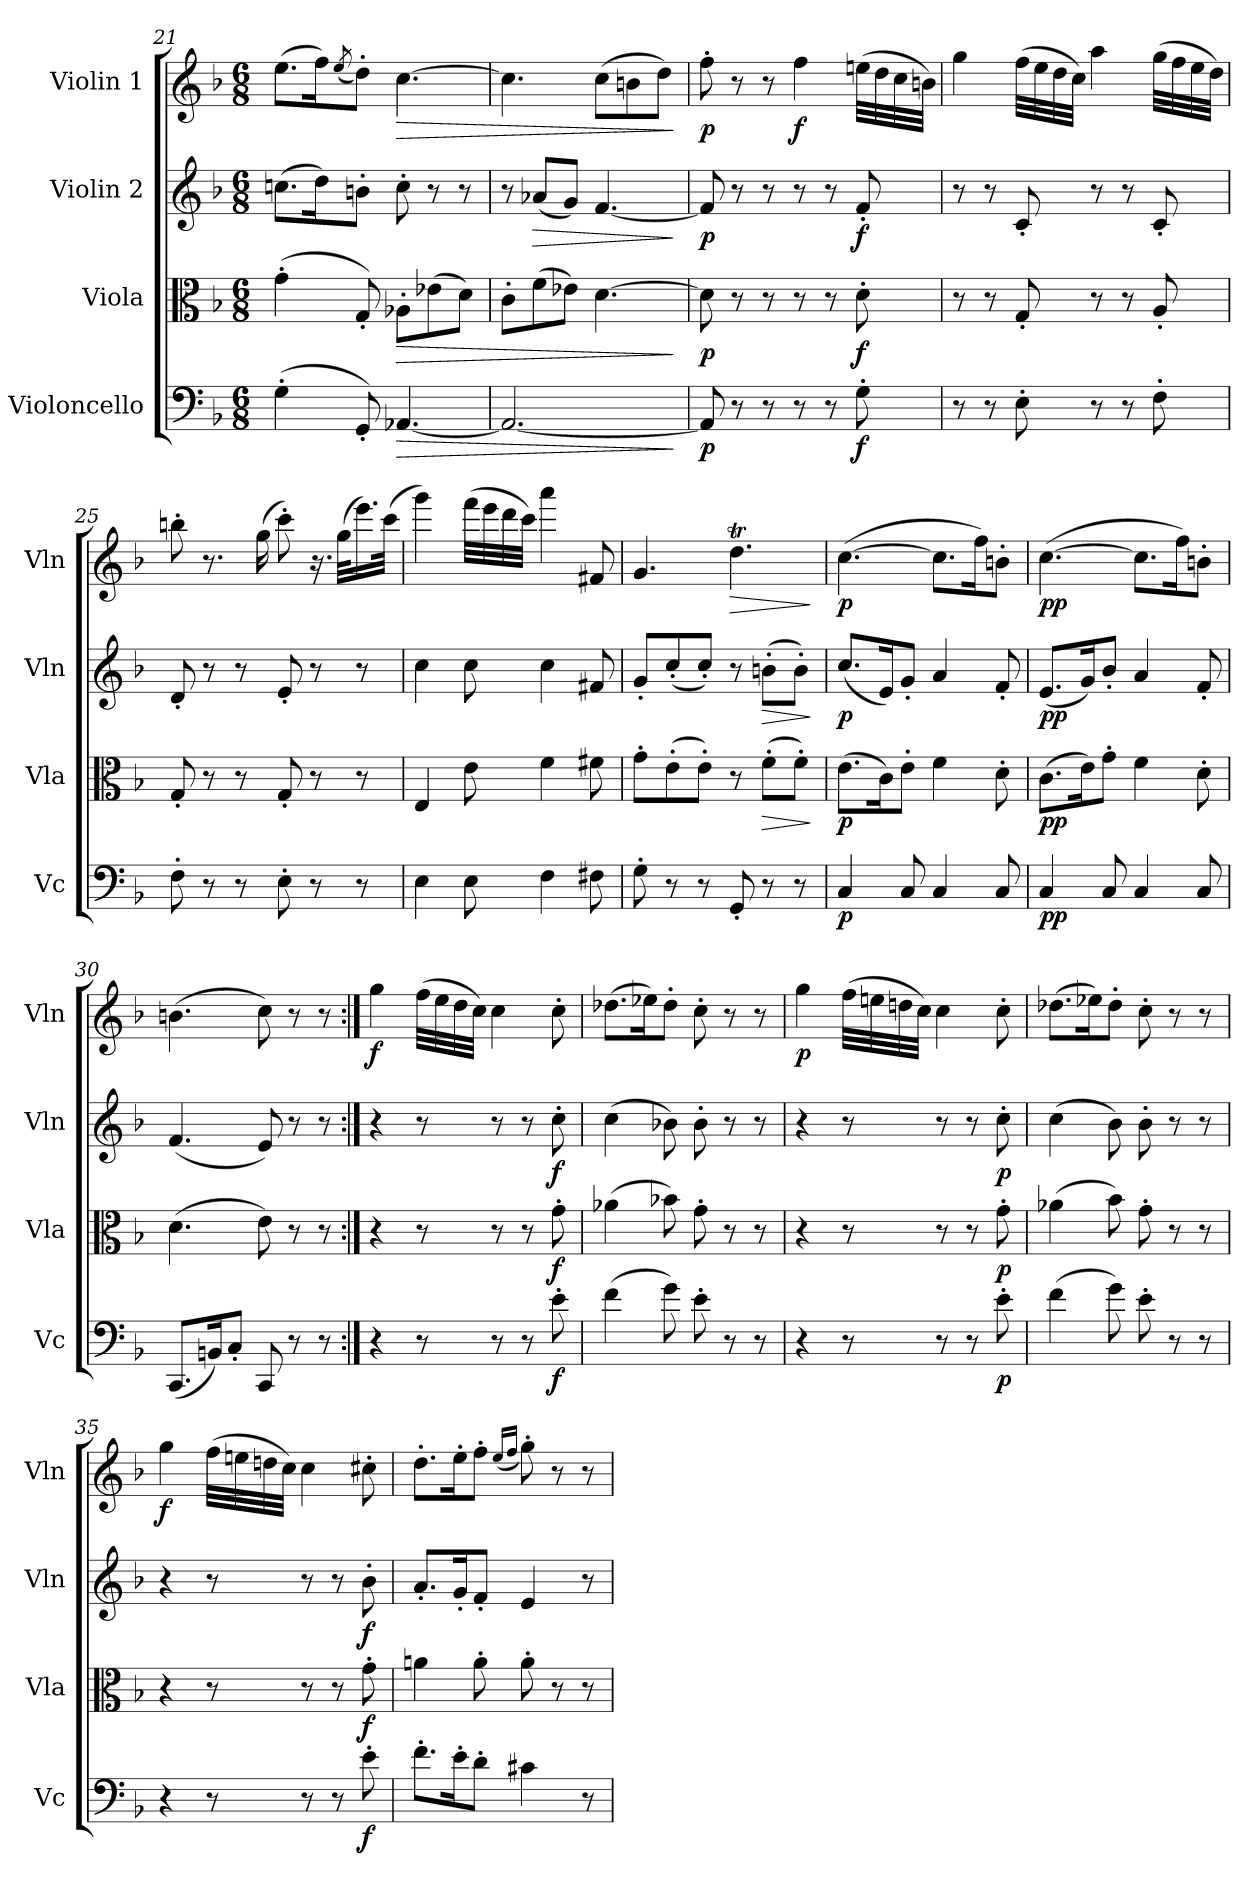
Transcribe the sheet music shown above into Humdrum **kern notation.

**kern	**dynam	**kern	**dynam	**kern	**dynam	**kern	**dynam
*part4	*part4	*part3	*part3	*part2	*part2	*part1	*part1
*staff4	*staff4	*staff3	*staff3	*staff2	*staff2	*staff1	*staff1
*I"Violoncello	*	*I"Viola	*	*I"Violin 2	*	*I"Violin 1	*
*I'Vc	*	*I'Vla	*	*I'Vln	*	*I'Vln	*
*clefF4	*	*clefC3	*	*clefG2	*	*clefG2	*
*k[b-]	*	*k[b-]	*	*k[b-]	*	*k[b-]	*
*M6/8	*	*M6/8	*	*M6/8	*	*M6/8	*
=21	=21	=21	=21	=21	=21	=21	=21
(4G'\	.	(4g'\	.	(8.ccn\L	.	(8.ee\L	.
.	.	.	.	16dd\K)	.	16ff\K)	.
.	.	.	.	.	.	(8qee/	.
8GG'/)	.	8G'/)	.	8bn'\J	.	8dd'\J)	.
!	!LO:HP:b	!	!LO:HP:b	!	!	!	!LO:HP:b
[4.AA-X/	>	8A-X'\L	>	8cc'\	.	[4.cc\	>
.	.	(8e-X\	.	8r	.	.	.
.	.	8d\J)	.	8r	.	.	.
=22	=22	=22	=22	=22	=22	=22	=22
2.AA-/_	.	8c'\L	.	8r	.	4.cc\]	.
!	!	!	!	!	!LO:HP:b	!	!
.	.	(8f\	.	(8a-X/L	>	.	.
.	.	8e-X\J)	.	8g/J)	.	.	.
.	.	[4.d\	.	[4.f/	.	(8cc\L	.
.	.	.	.	.	.	8bn\	.
.	.	.	.	.	.	8dd\J)	.
.	]	.	]	.	]	.	]
!!LO:PB:g=z
=23	=23	=23	=23	=23	=23	=23	=23
!	!LO:DY:b	!	!LO:DY:b	!	!LO:DY:b	!	!LO:DY:b
8AA-/]	p	8d\]	p	8f/]	p	8ff'\	p
8r	.	8r	.	8r	.	8r	.
8r	.	8r	.	8r	.	8r	.
!	!	!	!	!	!	!	!LO:DY:b
8r	.	8r	.	8r	.	4ff\	f
8r	.	8r	.	8r	.	.	.
!	!LO:DY:b	!	!LO:DY:b	!	!LO:DY:b	!	!
8G'\	f	8d'\	f	8f'/	f	(32een\LLL	.
.	.	.	.	.	.	32dd\	.
.	.	.	.	.	.	32cc\	.
.	.	.	.	.	.	32bn\JJJ)	.
=24	=24	=24	=24	=24	=24	=24	=24
8r	.	8r	.	8r	.	4gg\	.
8r	.	8r	.	8r	.	.	.
8E'\	.	8G'/	.	8c'/	.	(32ff\LLL	.
.	.	.	.	.	.	32ee\	.
.	.	.	.	.	.	32dd\	.
.	.	.	.	.	.	32cc\JJJ)	.
8r	.	8r	.	8r	.	4aa\	.
8r	.	8r	.	8r	.	.	.
8F'\	.	8A'/	.	8c'/	.	(32gg\LLL	.
.	.	.	.	.	.	32ff\	.
.	.	.	.	.	.	32ee\	.
.	.	.	.	.	.	32dd\JJJ)	.
=25	=25	=25	=25	=25	=25	=25	=25
8F'\	.	8G'/	.	8d'/	.	8bbn'\	.
8r	.	8r	.	8r	.	8.r	.
8r	.	8r	.	8r	.	.	.
.	.	.	.	.	.	(16gg\	.
8E'\	.	8G'/	.	8e'/	.	8ccc'\)	.
8r	.	8r	.	8r	.	16.r	.
.	.	.	.	.	.	(32gg\KLL	.
8r	.	8r	.	8r	.	16.eee\)	.
.	.	.	.	.	.	(32ccc\JJk	.
=26	=26	=26	=26	=26	=26	=26	=26
4E\	.	4E/	.	4cc\	.	4ggg\)	.
8E\	.	8e\	.	8cc\	.	(32fff\LLL	.
.	.	.	.	.	.	32eee\	.
.	.	.	.	.	.	32ddd\	.
.	.	.	.	.	.	32ccc\JJJ)	.
4F\	.	4f\	.	4cc\	.	4aaa\	.
8F#X\	.	8f#X\	.	8f#X/	.	8f#X/	.
!!LO:LB:g=z
=27	=27	=27	=27	=27	=27	=27	=27
8G'\	.	8g'\L	.	8g'/L	.	4.g/	.
8r	.	(8e'\	.	(8cc'/	.	.	.
8r	.	8e'\J)	.	8cc'/J)	.	.	.
!	!	!	!	!	!	!	!LO:HP:b
8GG'/	.	8r	.	8r	.	4.ddT\	>
!	!	!	!LO:HP:b	!	!LO:HP:b	!	!
8r	.	(8f'\L	>	(8bn'\L	>	.	.
8r	.	8f'\J)	.	8b'\J)	.	.	.
.	.	.	]	.	]	.	]
=28	=28	=28	=28	=28	=28	=28	=28
!	!LO:DY:b	!	!LO:DY:b	!	!LO:DY:b	!	!LO:DY:b
4C/	p	(8.e\L	p	(8.cc/L	p	([4.cc\	p
.	.	16c\K)	.	16e/K)	.	.	.
8C/	.	8e'\J	.	8g'/J	.	.	.
4C/	.	4f\	.	4a/	.	8.cc\L]	.
.	.	.	.	.	.	16ff\K)	.
8C/	.	8d'\	.	8f'/	.	8bn'\J	.
=29	=29	=29	=29	=29	=29	=29	=29
!	!LO:DY:b	!	!LO:DY:b	!	!LO:DY:b	!	!LO:DY:b
4C/	pp	(8.c\L	pp	(8.e/L	pp	([4.cc\	pp
.	.	16e\K)	.	16g/K)	.	.	.
8C/	.	8g'\J	.	8b-'/J	.	.	.
4C/	.	4f\	.	4a/	.	8.cc\L]	.
.	.	.	.	.	.	16ff\K)	.
8C/	.	8d'\	.	8f'/	.	8bn'\J	.
=30	=30	=30	=30	=30	=30	=30	=30
(8.CC/L	.	(4.d\	.	(4.f/	.	(4.bn\	.
16BBn/K)	.	.	.	.	.	.	.
8C'/J	.	.	.	.	.	.	.
8CC/	.	8e\)	.	8e/)	.	8cc\)	.
8r	.	8r	.	8r	.	8r	.
8r	.	8r	.	8r	.	8r	.
!!LO:LB:g=z
=31:|!	=31:|!	=31:|!	=31:|!	=31:|!	=31:|!	=31:|!	=31:|!
!	!	!	!	!	!	!	!LO:DY:b
4r	.	4r	.	4r	.	4gg\	f
8r	.	8r	.	8r	.	(32ff\LLL	.
.	.	.	.	.	.	32ee\	.
.	.	.	.	.	.	32dd\	.
.	.	.	.	.	.	32cc\JJJ)	.
8r	.	8r	.	8r	.	4cc\	.
8r	.	8r	.	8r	.	.	.
!	!LO:DY:b	!	!LO:DY:b	!	!LO:DY:b	!	!
8e'\	f	8g'\	f	8cc'\	f	8cc'\	.
=32	=32	=32	=32	=32	=32	=32	=32
(4f\	.	(4a-X\	.	(4cc\	.	(8.dd-X\L	.
.	.	.	.	.	.	16ee-X\K)	.
8g\)	.	8b-X\)	.	8b-X\)	.	8dd-'\J	.
8e'\	.	8g'\	.	8b-'\	.	8cc'\	.
8r	.	8r	.	8r	.	8r	.
8r	.	8r	.	8r	.	8r	.
=33	=33	=33	=33	=33	=33	=33	=33
!	!	!	!	!	!	!	!LO:DY:b
4r	.	4r	.	4r	.	4gg\	p
8r	.	8r	.	8r	.	(32ff\LLL	.
.	.	.	.	.	.	32een\	.
.	.	.	.	.	.	32ddn\	.
.	.	.	.	.	.	32cc\JJJ)	.
8r	.	8r	.	8r	.	4cc\	.
8r	.	8r	.	8r	.	.	.
!	!LO:DY:b	!	!LO:DY:b	!	!LO:DY:b	!	!
8e'\	p	8g'\	p	8cc'\	p	8cc'\	.
=34	=34	=34	=34	=34	=34	=34	=34
(4f\	.	(4a-X\	.	(4cc\	.	(8.dd-X\L	.
.	.	.	.	.	.	16ee-X\K)	.
8g\)	.	8b-\)	.	8b-\)	.	8dd-'\J	.
8e'\	.	8g'\	.	8b-'\	.	8cc'\	.
8r	.	8r	.	8r	.	8r	.
8r	.	8r	.	8r	.	8r	.
=35	=35	=35	=35	=35	=35	=35	=35
!	!	!	!	!	!	!	!LO:DY:b
4r	.	4r	.	4r	.	4gg\	f
8r	.	8r	.	8r	.	(32ff\LLL	.
.	.	.	.	.	.	32een\	.
.	.	.	.	.	.	32ddn\	.
.	.	.	.	.	.	32cc\JJJ)	.
8r	.	8r	.	8r	.	4cc\	.
8r	.	8r	.	8r	.	.	.
!	!LO:DY:b	!	!LO:DY:b	!	!LO:DY:b	!	!
8e'\	f	8g'\	f	8b-'\	f	8cc#X'\	.
=36	=36	=36	=36	=36	=36	=36	=36
8.f'\L	.	4an\	.	8.a'/L	.	8.dd'\L	.
16e'\K	.	.	.	16g'/K	.	16ee'\K	.
8d'\J	.	8a'\	.	8f'/J	.	8ff'\J	.
.	.	.	.	.	.	(16qee/LL	.
.	.	.	.	.	.	16qff/JJ	.
4c#X\	.	8a'\	.	4e/	.	8gg'\)	.
.	.	8r	.	.	.	8r	.
8r	.	8r	.	8r	.	8r	.
=	=	=	=	=	=	=	=
*-	*-	*-	*-	*-	*-	*-	*-
